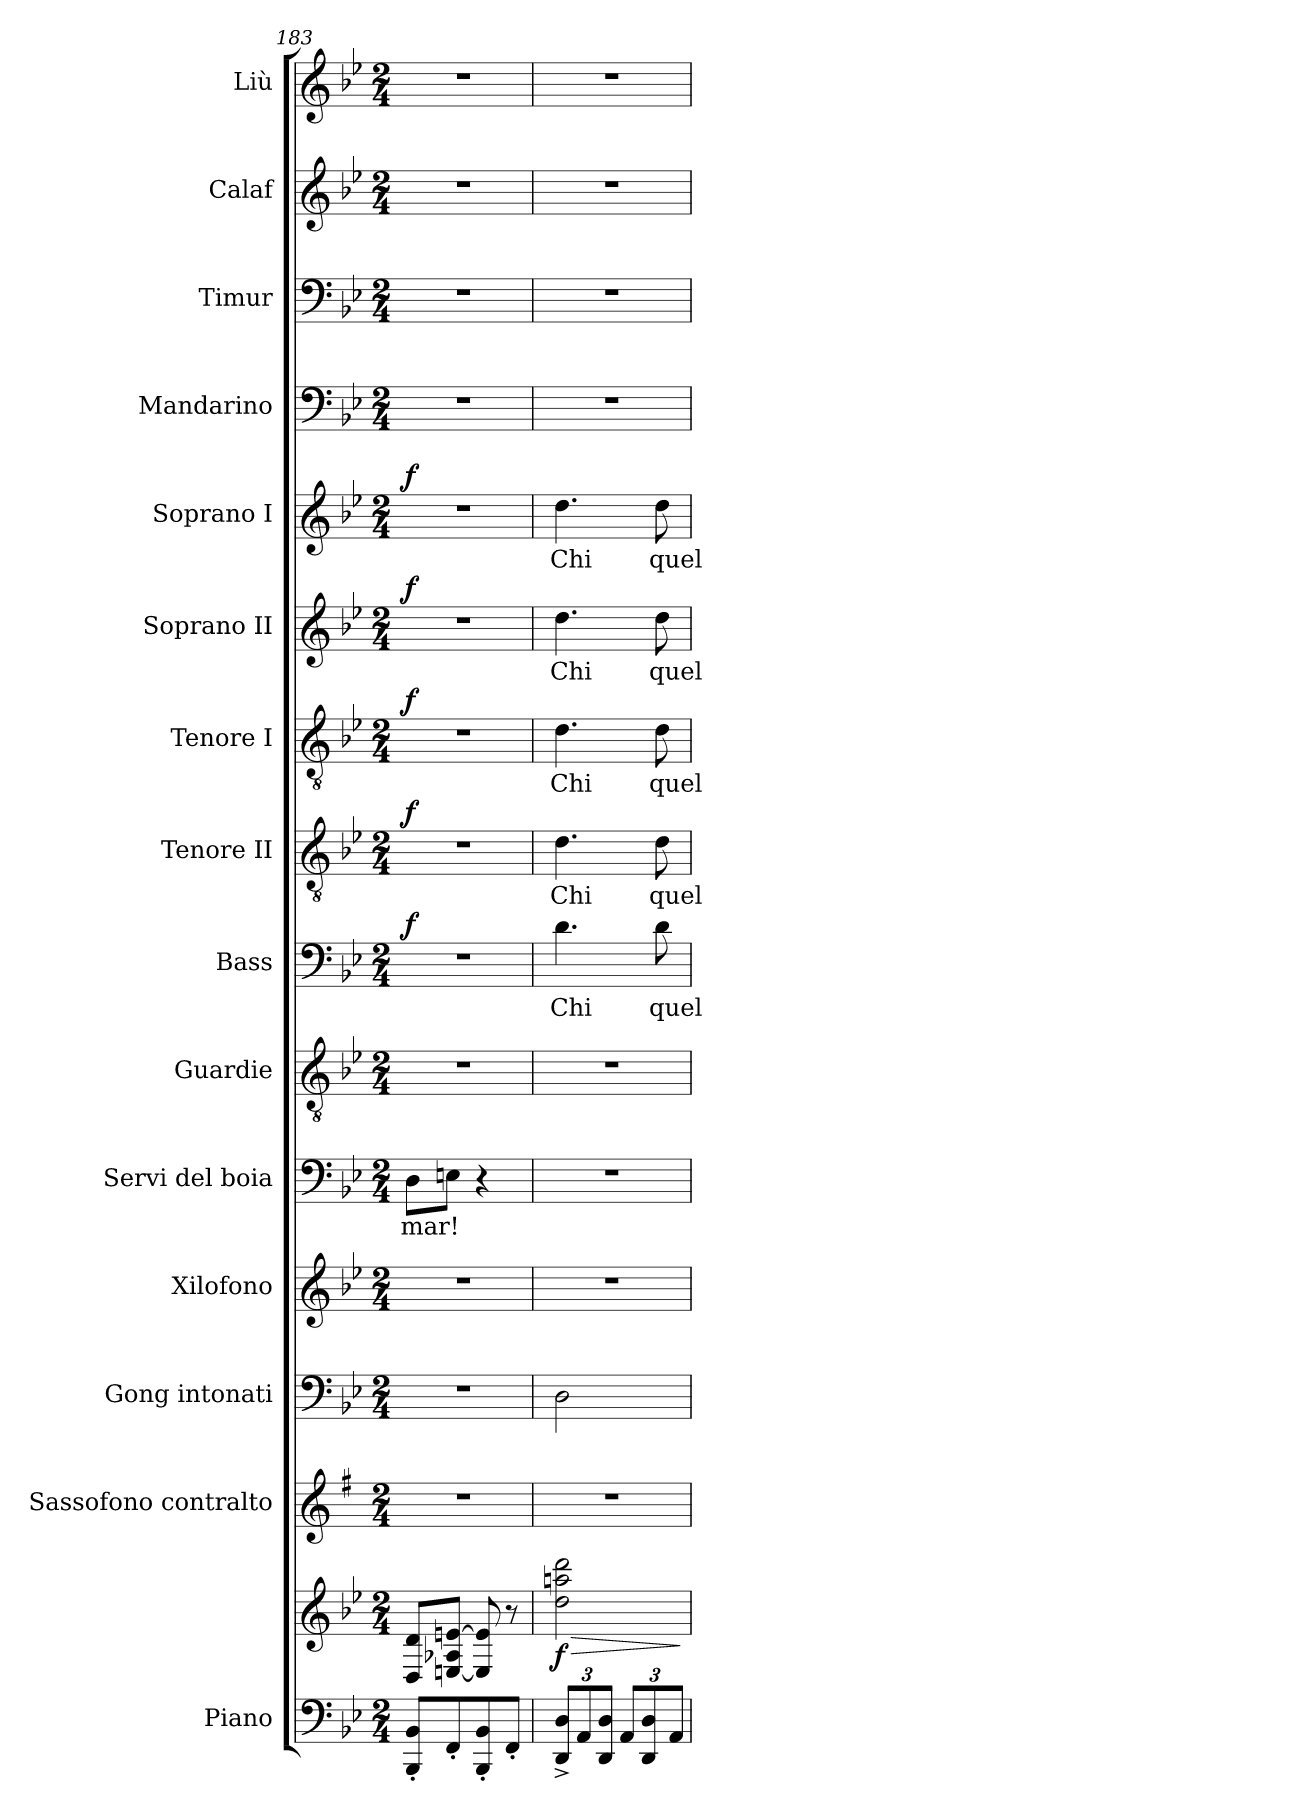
**kern	**kern	**dynam	**kern	**kern	**kern	**kern	**text	**kern	**kern	**text	**dynam	**kern	**text	**dynam	**kern	**text	**dynam	**kern	**text	**dynam	**kern	**text	**dynam	**kern	**kern	**kern	**kern
*part15	*part15	*part15	*part14	*part13	*part12	*part11	*part11	*part10	*part9	*part9	*part9	*part8	*part8	*part8	*part7	*part7	*part7	*part6	*part6	*part6	*part5	*part5	*part5	*part4	*part3	*part2	*part1
*staff16	*staff15	*staff15/16	*staff14	*staff13	*staff12	*staff11	*staff11	*staff10	*staff9	*staff9	*staff9	*staff8	*staff8	*staff8	*staff7	*staff7	*staff7	*staff6	*staff6	*staff6	*staff5	*staff5	*staff5	*staff4	*staff3	*staff2	*staff1
*I"Piano	*	*	*I"Sassofono contralto	*I"Gong intonati	*I"Xilofono	*I"Servi del boia	*	*I"Guardie	*I"Bass	*	*	*I"Tenore II	*	*	*I"Tenore I	*	*	*I"Soprano II	*	*	*I"Soprano I	*	*	*I"Mandarino	*I"Timur	*I"Calaf	*I"Liù
*I'Pno.	*	*	*	*I'Gong int.	*I'Xil.	*I'Ser.B.	*	*I'G.	*I'B.	*	*	*I'T. II	*	*	*I'T. I	*	*	*I'S. II	*	*	*I'S. I	*	*	*I'M.	*I'T.	*I'C.	*I'L.
!!LO:PB:g=z
*clefF4	*clefG2	*	*clefG2	*clefF4	*clefG2	*clefF4	*	*clefGv2	*clefF4	*	*	*clefGv2	*	*	*clefGv2	*	*	*clefG2	*	*	*clefG2	*	*	*clefF4	*clefF4	*clefG2	*clefG2
*	*	*	*ITrd5c9	*	*ITrd-7c-12	*	*	*	*	*	*	*	*	*	*	*	*	*	*	*	*	*	*	*	*	*	*
*k[b-e-]	*k[b-e-]	*	*k[b-e-]	*k[b-e-]	*k[b-e-]	*k[b-e-]	*	*k[b-e-]	*k[b-e-]	*	*	*k[b-e-]	*	*	*k[b-e-]	*	*	*k[b-e-]	*	*	*k[b-e-]	*	*	*k[b-e-]	*k[b-e-]	*k[b-e-]	*k[b-e-]
*M2/4	*M2/4	*	*M2/4	*M2/4	*M2/4	*M2/4	*	*M2/4	*M2/4	*	*	*M2/4	*	*	*M2/4	*	*	*M2/4	*	*	*M2/4	*	*	*M2/4	*M2/4	*M2/4	*M2/4
=183	=183	=183	=183	=183	=183	=183	=183	=183	=183	=183	=183	=183	=183	=183	=183	=183	=183	=183	=183	=183	=183	=183	=183	=183	=183	=183	=183
!	!	!	!	!	!	!	!LO:LY:b	!	!	!	!LO:DY:b	!	!	!LO:DY:b	!	!	!LO:DY:b	!	!	!LO:DY:b	!	!	!LO:DY:b	!	!	!	!
8BBB-/' 8BB-/'L	8D/ 8d/L	.	2r	2r	2r	8D\L	-mar!	2r	2r	.	f	2r	.	f	2r	.	f	2r	.	f	2r	.	f	2r	2r	2r	2r
8FF'/	[8En/ 8A-X/ [8en/J	.	.	.	.	8En\J	.	.	.	.	.	.	.	.	.	.	.	.	.	.	.	.	.	.	.	.	.
8BBB-/' 8BB-/'	8E/] 8e/]	.	.	.	.	4r	.	.	.	.	.	.	.	.	.	.	.	.	.	.	.	.	.	.	.	.	.
8FF'/J	8r	.	.	.	.	.	.	.	.	.	.	.	.	.	.	.	.	.	.	.	.	.	.	.	.	.	.
=184	=184	=184	=184	=184	=184	=184	=184	=184	=184	=184	=184	=184	=184	=184	=184	=184	=184	=184	=184	=184	=184	=184	=184	=184	=184	=184	=184
*Xbrackettup	*	*	*	*	*	*	*	*	*	*	*	*	*	*	*	*	*	*	*	*	*	*	*	*	*	*	*
*	*	*	*	*	*	*	*	*	*	*	*	*	*	*	*	*	*	*	*	*	*	*	*	*	*	*	*MM116
!	!	!LO:HP:b	!	!	!	!	!	!	!	!LO:LY:b	!	!	!LO:LY:b	!	!	!LO:LY:b	!	!	!LO:LY:b	!	!	!LO:LY:b	!	!	!	!	!
!	!	!LO:DY:n=1:b	!	!	!	!	!	!	!	!	!	!	!	!	!	!	!	!	!	!	!	!	!	!	!	!	!
12DD/^ 12D/^L	2dd\ 2aan\ 2ddd\	> f	2r	2D\	2r	2r	.	2r	4.d\	Chi	.	4.d\	Chi	.	4.d\	Chi	.	4.dd\	Chi	.	4.dd\	Chi	.	2r	2r	2r	2r
12AA/	.	.	.	.	.	.	.	.	.	.	.	.	.	.	.	.	.	.	.	.	.	.	.	.	.	.	.
12DD/ 12D/J	.	.	.	.	.	.	.	.	.	.	.	.	.	.	.	.	.	.	.	.	.	.	.	.	.	.	.
12AA/L	.	.	.	.	.	.	.	.	.	.	.	.	.	.	.	.	.	.	.	.	.	.	.	.	.	.	.
12DD/ 12D/	.	.	.	.	.	.	.	.	.	.	.	.	.	.	.	.	.	.	.	.	.	.	.	.	.	.	.
!	!	!	!	!	!	!	!	!	!	!LO:LY:b	!	!	!LO:LY:b	!	!	!LO:LY:b	!	!	!LO:LY:b	!	!	!LO:LY:b	!	!	!	!	!
.	.	.	.	.	.	.	.	.	8d\	quel	.	8d\	quel	.	8d\	quel	.	8dd\	quel	.	8dd\	quel	.	.	.	.	.
12AA/J	.	.	.	.	.	.	.	.	.	.	.	.	.	.	.	.	.	.	.	.	.	.	.	.	.	.	.
.	.	]	.	.	.	.	.	.	.	.	.	.	.	.	.	.	.	.	.	.	.	.	.	.	.	.	.
=	=	=	=	=	=	=	=	=	=	=	=	=	=	=	=	=	=	=	=	=	=	=	=	=	=	=	=
*-	*-	*-	*-	*-	*-	*-	*-	*-	*-	*-	*-	*-	*-	*-	*-	*-	*-	*-	*-	*-	*-	*-	*-	*-	*-	*-	*-
